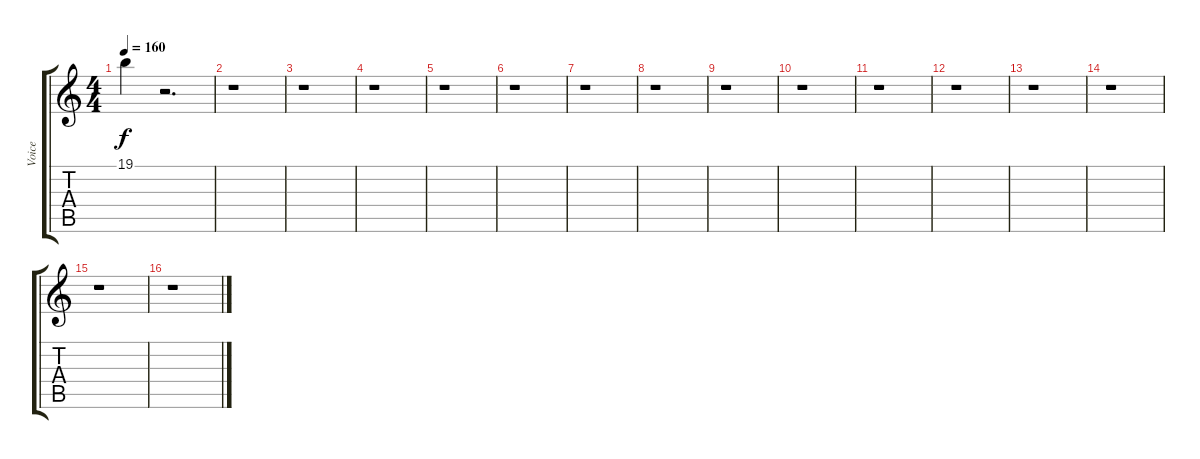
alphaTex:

\track ("Voice" "Voice") {instrument lead3calliope}
\staff {score tabs}
\tuning (E4 B3 G3 D3 A2 E2) {hide}
\ts (4 4)
\tempo 160
\clef g2
\ks c
19.1{t}.4{dy f} r.2{d} |
r.1 |
r.1 |
r.1 |
r.1 |
r.1 |
r.1 |
r.1 |
r.1 |
r.1 |
r.1 |
r.1 |
r.1 |
r.1 |
r.1 |
r.1
